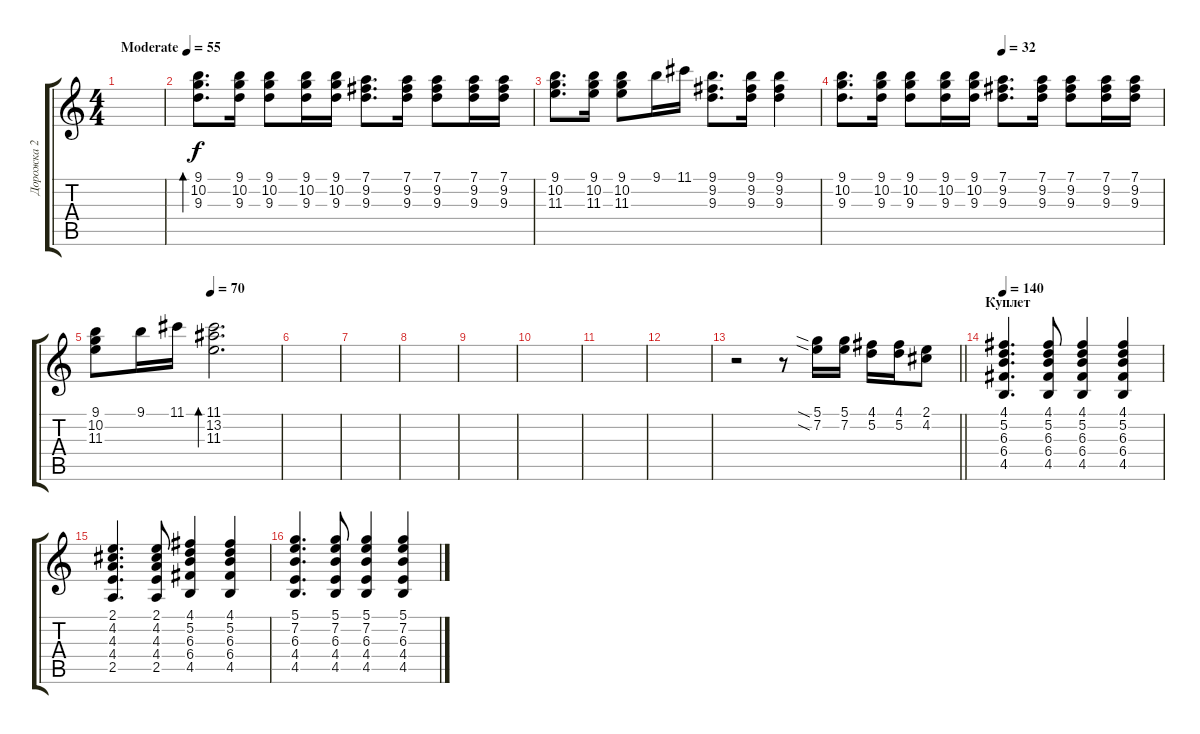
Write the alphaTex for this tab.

\track ("Дорожка 2" "Дорожка 2") {instrument acousticguitarsteel}
\staff {score tabs}
\tuning (D4 A3 F3 C3 G2 D2) {hide}
\ts (4 4)
\tempo (55 "Moderate")
\clef g2
\ks c
|
(9.1 10.2 9.3).8{d bd 240} (9.1 10.2 9.3).16 (9.1 10.2 9.3).8 (9.1 10.2 9.3).16 (9.1 10.2 9.3).16 (7.1 9.2 9.3).8{d} (7.1 9.2 9.3).16 (7.1 9.2 9.3).8 (7.1 9.2 9.3).16 (7.1 9.2 9.3).16 |
(9.1 10.2 11.3).8{d} (9.1 10.2 11.3).16 (9.1 10.2 11.3).8 9.1.16 11.1.16 (9.1 9.2 9.3).8{d} (9.1 9.2 9.3).16 (9.1 9.2 9.3).4 |
\tempo (32 0.5)
(9.1 10.2 9.3).8{d} (9.1 10.2 9.3).16 (9.1 10.2 9.3).8 (9.1 10.2 9.3).16 (9.1 10.2 9.3).16 (7.1 9.2 9.3).8{d} (7.1 9.2 9.3).16 (7.1 9.2 9.3).8 (7.1 9.2 9.3).16 (7.1 9.2 9.3).16 |
\tempo (70 0.625)
(9.1 10.2 11.3).8 9.1.16 11.1.16 (11.1 13.2 11.3).2{d bd 240} |
|
|
|
|
|
|
|
\barLineRight lightlight
r.2 r.8 (5.1{sia} 7.2{sia}).16 (5.1 7.2).16 (4.1 5.2).16 (4.1 5.2).16 (2.1 4.2).8 |
\section ("" "Куплет")
\tempo 140
(4.1 5.2 6.3 6.4 4.5).4{d} (4.1 5.2 6.3 6.4 4.5).8 (4.1 5.2 6.3 6.4 4.5).4 (4.1 5.2 6.3 6.4 4.5).4 |
(2.1 4.2 4.3 4.4 2.5).4{d} (2.1 4.2 4.3 4.4 2.5).8 (4.1 5.2 6.3 6.4 4.5).4 (4.1 5.2 6.3 6.4 4.5).4 |
(5.1 7.2 6.3 4.4 4.5).4{d} (5.1 7.2 6.3 4.4 4.5).8 (5.1 7.2 6.3 4.4 4.5).4 (5.1 7.2 6.3 4.4 4.5).4
